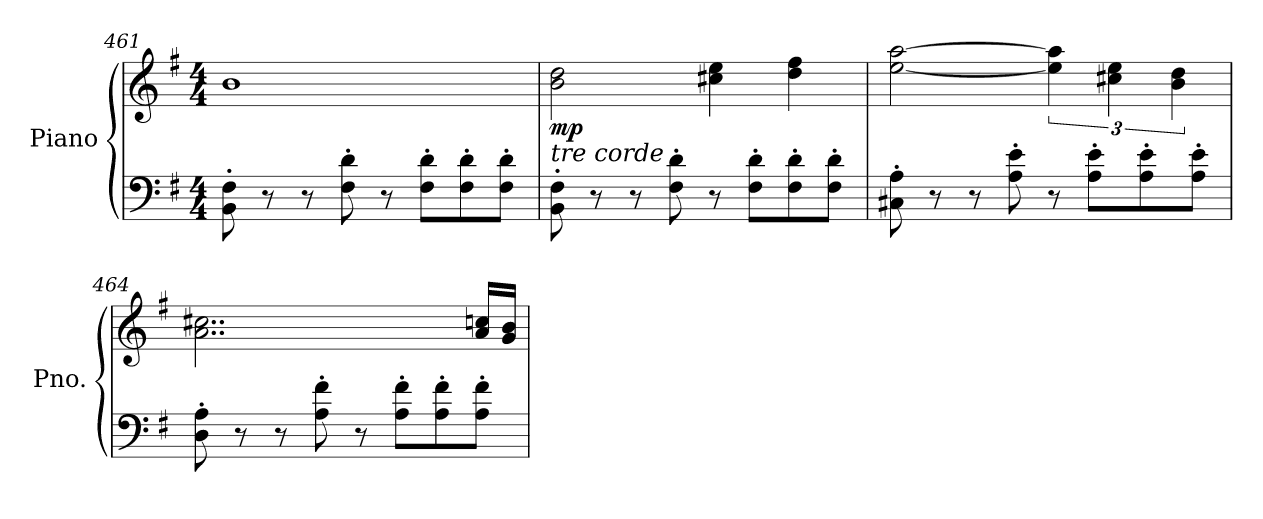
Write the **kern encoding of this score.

**kern	**kern	**dynam
*part1	*part1	*part1
*staff2	*staff1	*staff1/2
*I"Piano	*	*
*I'Pno.	*	*
*clefF4	*clefG2	*
*k[f#]	*k[f#]	*
*M4/4	*M4/4	*
=461	=461	=461
8BB\' 8F#\'	1b	.
8r	.	.
8r	.	.
8F#\' 8d\'	.	.
8r	.	.
8F#\' 8d\'L	.	.
8F#\' 8d\'	.	.
8F#\' 8d\'J	.	.
=462	=462	=462
!LO:TX:a:i:t=tre corde	!	!
!	!	!LO:DY:b
8BB\' 8F#\'	2b\ 2dd\	mp
8r	.	.
8r	.	.
8F#\' 8d\'	.	.
8r	4cc#X\ 4ee\	.
8F#\' 8d\'L	.	.
8F#\' 8d\'	4dd\ 4ff#\	.
8F#\' 8d\'J	.	.
=463	=463	=463
8C#X\' 8A\'	[2ee\ [2aa\	.
8r	.	.
8r	.	.
8A\' 8e\'	.	.
8r	6ee\] 6aa\]	.
8A\' 8e\'L	.	.
.	6cc#X\ 6ee\	.
8A\' 8e\'	.	.
.	6b\ 6dd\	.
8A\' 8e\'J	.	.
=464	=464	=464
8D\' 8A\'	2..a\ 2..cc#X\	.
8r	.	.
8r	.	.
8A\' 8f#\'	.	.
8r	.	.
8A\' 8f#\'L	.	.
8A\' 8f#\'	.	.
8A\' 8f#\'J	16a/ 16ccn/LL	.
.	16g/ 16b/JJ	.
=	=	=
*-	*-	*-
